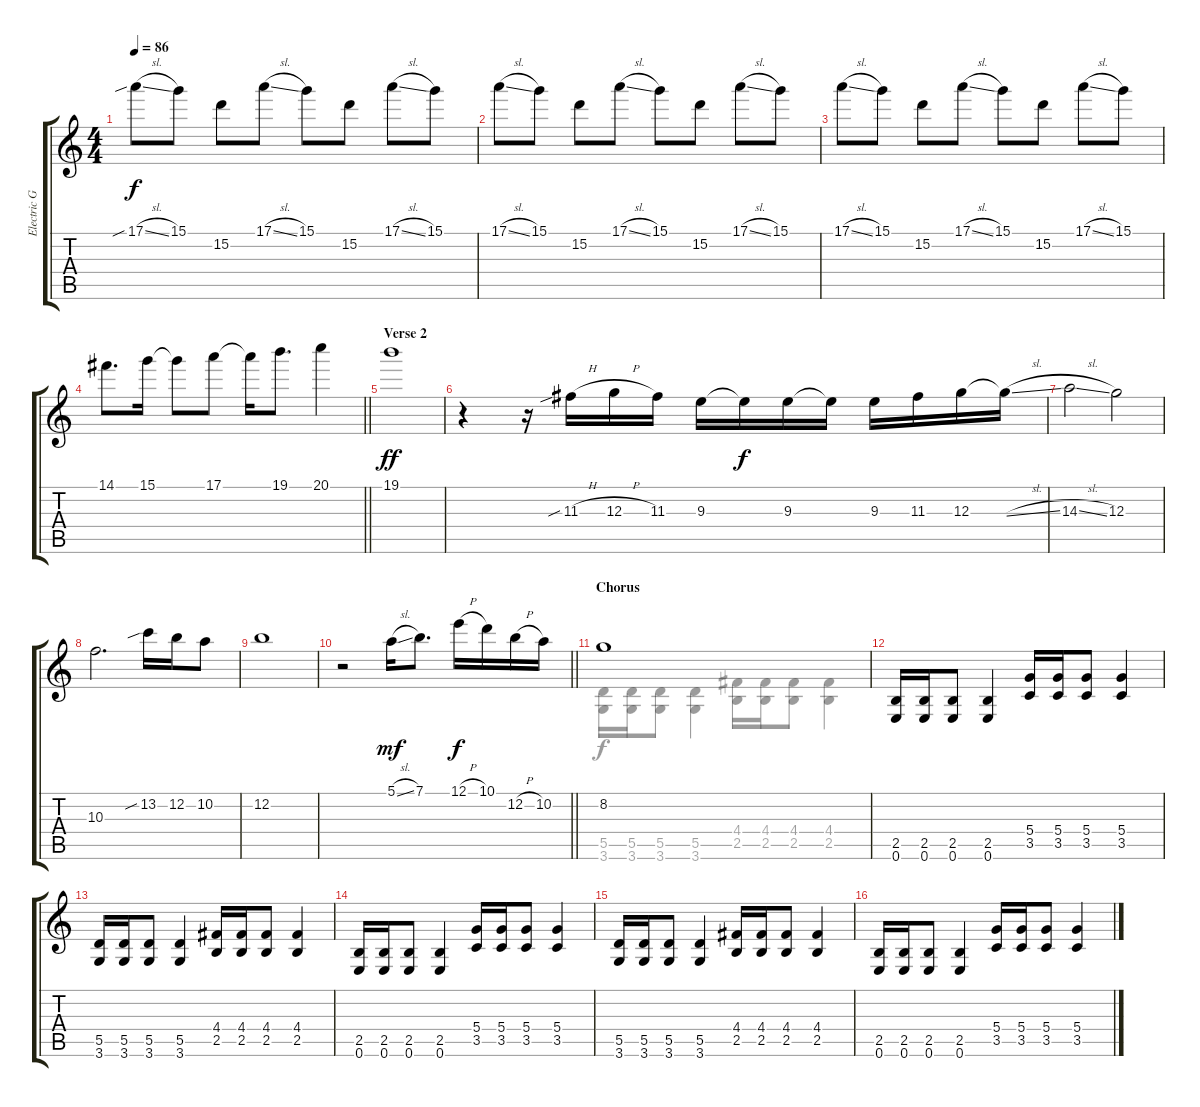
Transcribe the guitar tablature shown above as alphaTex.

\track ("Electric Guitar (Alex)" "Electric G") {instrument overdrivenguitar}
\staff {score tabs}
\tuning (E4 B3 G3 D3 A2 E2) {hide}
\voice
\ts (4 4)
\tempo 86
\clef g2
\ks c
17.1{sib sl}.8{dy f} 15.1.8 15.2.8 17.1{sl}.8 15.1.8 15.2.8 17.1{sl}.8 15.1.8 |
17.1{sl}.8 15.1.8 15.2.8 17.1{sl}.8 15.1.8 15.2.8 17.1{sl}.8 15.1.8 |
17.1{sl}.8 15.1.8 15.2.8 17.1{sl}.8 15.1.8 15.2.8 17.1{sl}.8 15.1.8 |
\barLineRight lightlight
14.1.8{d} 15.1.16 15.1{t}.8 17.1.8 17.1{t}.16 19.1.8{d} 20.1.4 |
\section ("" "Verse 2")
19.1.1{dy ff} |
r.4 r.16 11.3{sib h}.16 12.3{h}.16 11.3.16 9.3.16 9.3{t}.16{dy f} 9.3.16 9.3{t}.16 9.3.16 11.3.16 12.3.16 12.3{sl t}.16 |
14.3{sl}.2 12.3.2 |
10.3.2{d} 13.2{sib}.16 12.2.16 10.2.8 |
12.2.1 |
\barLineRight lightlight
r.2 5.1{sl}.16{dy mf} 7.1.8{d} 12.1{h}.16{dy f} 10.1.16 12.2{h}.16 10.2.16 |
\section ("" "Chorus")
8.2.1{instrument overdrivenguitar} |
(2.5 0.6).16 (2.5 0.6).16 (2.5 0.6).8 (2.5 0.6).4 (5.4 3.5).16 (5.4 3.5).16 (5.4 3.5).8 (5.4 3.5).4 |
(5.5 3.6).16 (5.5 3.6).16 (5.5 3.6).8 (5.5 3.6).4 (4.4 2.5).16 (4.4 2.5).16 (4.4 2.5).8 (4.4 2.5).4 |
(2.5 0.6).16 (2.5 0.6).16 (2.5 0.6).8 (2.5 0.6).4 (5.4 3.5).16 (5.4 3.5).16 (5.4 3.5).8 (5.4 3.5).4 |
(5.5 3.6).16 (5.5 3.6).16 (5.5 3.6).8 (5.5 3.6).4 (4.4 2.5).16 (4.4 2.5).16 (4.4 2.5).8 (4.4 2.5).4 |
(2.5 0.6).16 (2.5 0.6).16 (2.5 0.6).8 (2.5 0.6).4 (5.4 3.5).16 (5.4 3.5).16 (5.4 3.5).8 (5.4 3.5).4
\voice
\clef g2
\ottava regular
\simile none
\ks c
|
|
|
\barLineRight lightlight
|
|
|
|
|
|
\barLineRight lightlight
|
(5.5 3.6).16 (5.5 3.6).16 (5.5 3.6).8 (5.5 3.6).4 (4.4 2.5).16 (4.4 2.5).16 (4.4 2.5).8 (4.4 2.5).4 |
|
|
|
|
